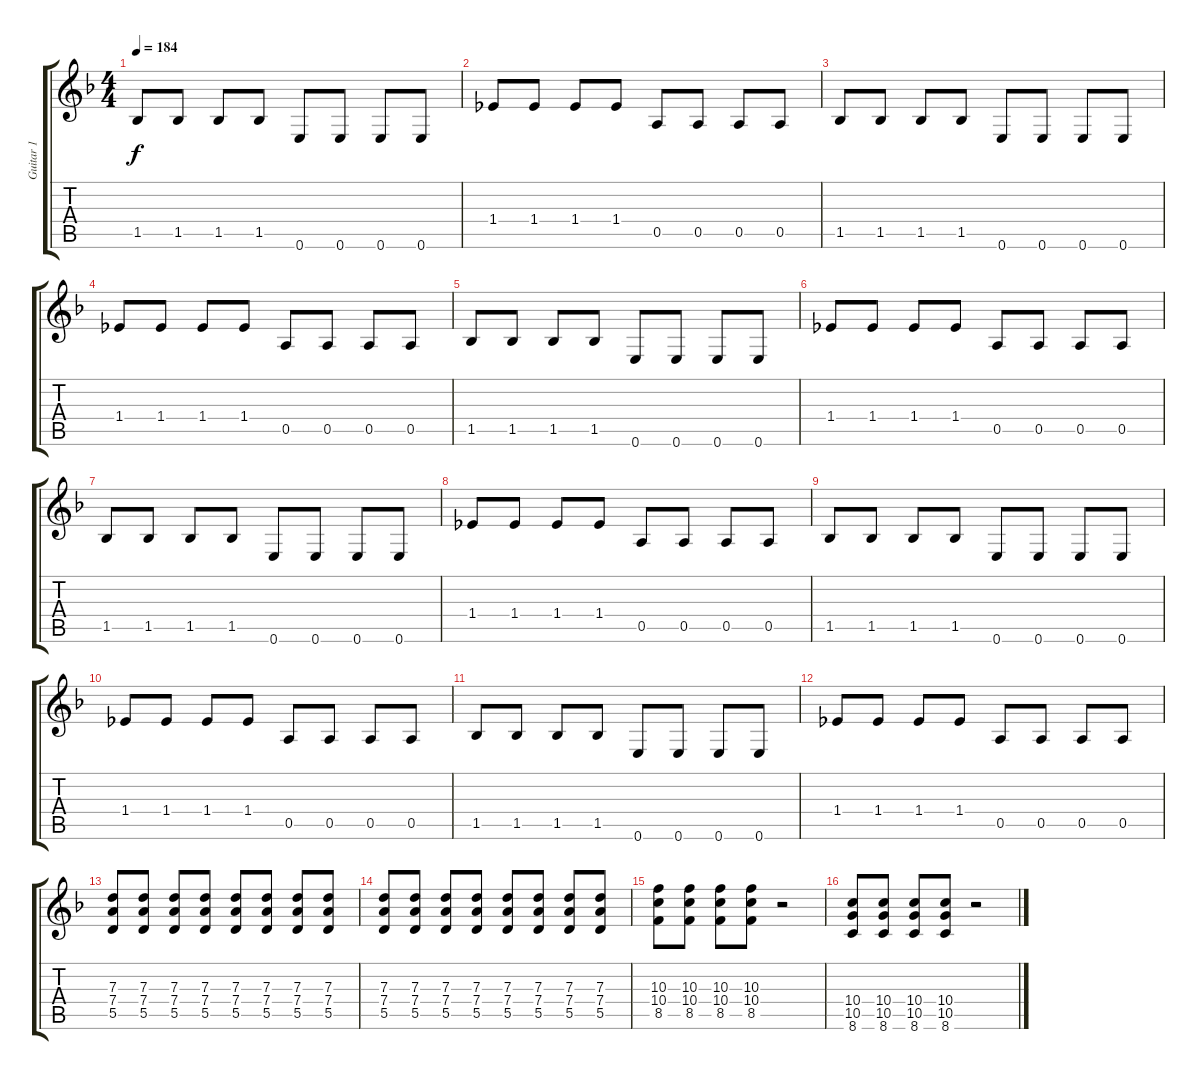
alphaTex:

\track ("Guitar 1" "Guitar 1") {instrument overdrivenguitar}
\staff {score tabs}
\tuning (E4 B3 G3 D3 A2 E2) {hide}
\ts (4 4)
\tempo 184
\clef g2
\ks f
1.5.8{dy f} 1.5.8 1.5.8 1.5.8 0.6.8 0.6.8 0.6.8 0.6.8 |
1.4.8 1.4.8 1.4.8 1.4.8 0.5.8 0.5.8 0.5.8 0.5.8 |
1.5.8 1.5.8 1.5.8 1.5.8 0.6.8 0.6.8 0.6.8 0.6.8 |
1.4.8 1.4.8 1.4.8 1.4.8 0.5.8 0.5.8 0.5.8 0.5.8 |
1.5.8 1.5.8 1.5.8 1.5.8 0.6.8 0.6.8 0.6.8 0.6.8 |
1.4.8 1.4.8 1.4.8 1.4.8 0.5.8 0.5.8 0.5.8 0.5.8 |
1.5.8 1.5.8 1.5.8 1.5.8 0.6.8 0.6.8 0.6.8 0.6.8 |
1.4.8 1.4.8 1.4.8 1.4.8 0.5.8 0.5.8 0.5.8 0.5.8 |
1.5.8 1.5.8 1.5.8 1.5.8 0.6.8 0.6.8 0.6.8 0.6.8 |
1.4.8 1.4.8 1.4.8 1.4.8 0.5.8 0.5.8 0.5.8 0.5.8 |
1.5.8 1.5.8 1.5.8 1.5.8 0.6.8 0.6.8 0.6.8 0.6.8 |
1.4.8 1.4.8 1.4.8 1.4.8 0.5.8 0.5.8 0.5.8 0.5.8 |
(7.3 7.4 5.5).8 (7.3 7.4 5.5).8 (7.3 7.4 5.5).8 (7.3 7.4 5.5).8 (7.3 7.4 5.5).8 (7.3 7.4 5.5).8 (7.3 7.4 5.5).8 (7.3 7.4 5.5).8 |
(7.3 7.4 5.5).8 (7.3 7.4 5.5).8 (7.3 7.4 5.5).8 (7.3 7.4 5.5).8 (7.3 7.4 5.5).8 (7.3 7.4 5.5).8 (7.3 7.4 5.5).8 (7.3 7.4 5.5).8 |
(10.3 10.4 8.5).8 (10.3 10.4 8.5).8 (10.3 10.4 8.5).8 (10.3 10.4 8.5).8 r.2 |
(10.4 10.5 8.6).8 (10.4 10.5 8.6).8 (10.4 10.5 8.6).8 (10.4 10.5 8.6).8 r.2
